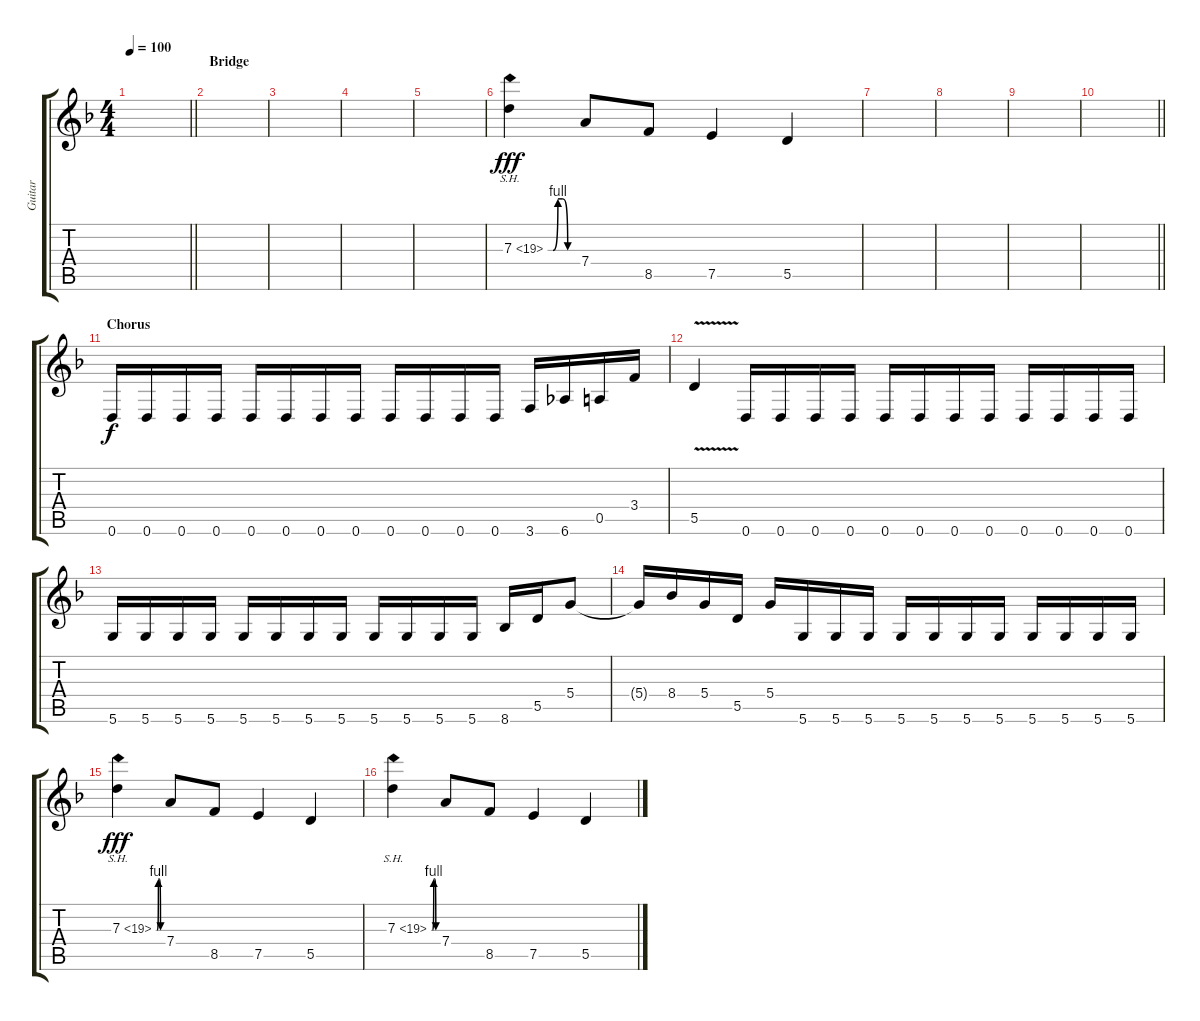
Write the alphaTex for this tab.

\track ("Guitar" "Guitar") {instrument distortionguitar}
\staff {score tabs}
\tuning (E4 B3 G3 D3 A2 D2) {hide}
\ts (4 4)
\tempo 100
\clef g2
\barLineRight lightlight
\ks dminor
|
\section ("" "Bridge")
|
|
|
|
7.3{be (custom 0 0 10 0 20 4 30 4 40 0 60 0) sh 12}.4{dy fff} 7.4.8 8.5.8 7.5.4 5.5.4 |
|
|
|
\barLineRight lightlight
|
\section ("" "Chorus")
0.6.16{dy f} 0.6.16 0.6.16 0.6.16 0.6.16 0.6.16 0.6.16 0.6.16 0.6.16 0.6.16 0.6.16 0.6.16 3.6.16 6.6.16 0.5.16 3.4.16 |
5.5{v}.4 0.6.16 0.6.16 0.6.16 0.6.16 0.6.16 0.6.16 0.6.16 0.6.16 0.6.16 0.6.16 0.6.16 0.6.16 |
5.6.16 5.6.16 5.6.16 5.6.16 5.6.16 5.6.16 5.6.16 5.6.16 5.6.16 5.6.16 5.6.16 5.6.16 8.6.16 5.5.16 5.4.8 |
5.4{t}.16 8.4.16 5.4.16 5.5.16 5.4.16 5.6.16 5.6.16 5.6.16 5.6.16 5.6.16 5.6.16 5.6.16 5.6.16 5.6.16 5.6.16 5.6.16 |
7.3{be (custom 0 0 10 0 20 4 30 4 40 0 60 0) sh 12}.4{dy fff} 7.4.8 8.5.8 7.5.4 5.5.4 |
7.3{be (custom 0 0 10 0 20 4 30 4 40 0 60 0) sh 12}.4 7.4.8 8.5.8 7.5.4 5.5.4
